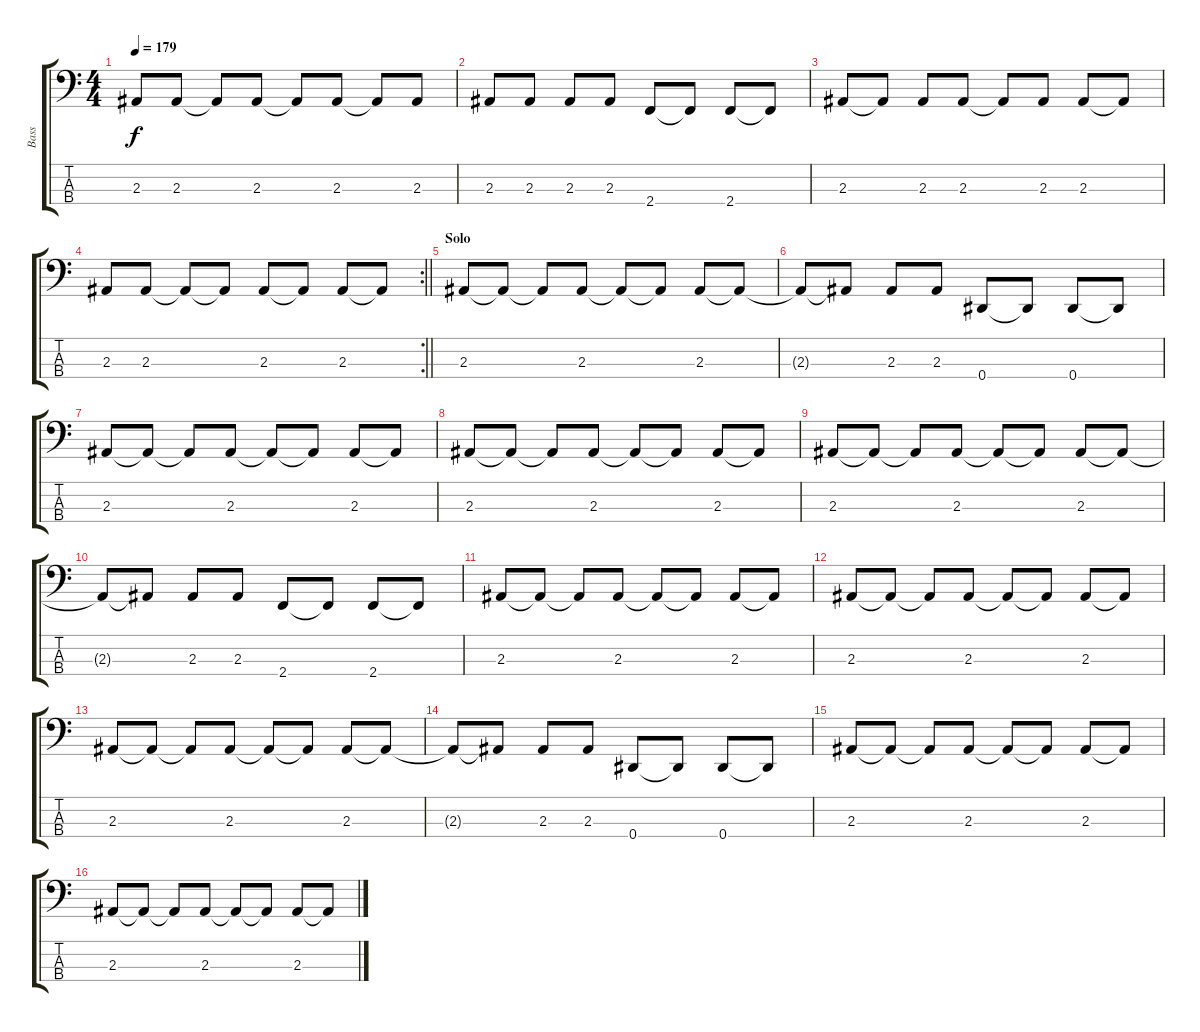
\track ("Bass" "Bass") {instrument electricbassfinger}
\staff {score tabs}
\tuning (Gb2 Db2 Ab1 Eb1) {hide}
\ts (4 4)
\tempo 179
\clef f4
\ks c
2.3.8{dy f} 2.3.8 2.3{t}.8 2.3.8 2.3{t}.8 2.3.8 2.3{t}.8 2.3.8 |
2.3.8 2.3.8 2.3.8 2.3.8 2.4.8 2.4{t}.8 2.4.8 2.4{t}.8 |
2.3.8 2.3{t}.8 2.3.8 2.3.8 2.3{t}.8 2.3.8 2.3.8 2.3{t}.8 |
\rc 2
\barLineRight lightlight
2.3.8 2.3.8 2.3{t}.8 2.3{t}.8 2.3.8 2.3{t}.8 2.3.8 2.3{t}.8 |
\section ("" "Solo")
2.3.8 2.3{t}.8 2.3{t}.8 2.3.8 2.3{t}.8 2.3{t}.8 2.3.8 2.3{t}.8 |
2.3{t}.8 2.3{t}.8 2.3.8 2.3.8 0.4.8 0.4{t}.8 0.4.8 0.4{t}.8 |
2.3.8 2.3{t}.8 2.3{t}.8 2.3.8 2.3{t}.8 2.3{t}.8 2.3.8 2.3{t}.8 |
2.3.8 2.3{t}.8 2.3{t}.8 2.3.8 2.3{t}.8 2.3{t}.8 2.3.8 2.3{t}.8 |
2.3.8 2.3{t}.8 2.3{t}.8 2.3.8 2.3{t}.8 2.3{t}.8 2.3.8 2.3{t}.8 |
2.3{t}.8 2.3{t}.8 2.3.8 2.3.8 2.4.8 2.4{t}.8 2.4.8 2.4{t}.8 |
2.3.8 2.3{t}.8 2.3{t}.8 2.3.8 2.3{t}.8 2.3{t}.8 2.3.8 2.3{t}.8 |
2.3.8 2.3{t}.8 2.3{t}.8 2.3.8 2.3{t}.8 2.3{t}.8 2.3.8 2.3{t}.8 |
2.3.8 2.3{t}.8 2.3{t}.8 2.3.8 2.3{t}.8 2.3{t}.8 2.3.8 2.3{t}.8 |
2.3{t}.8 2.3{t}.8 2.3.8 2.3.8 0.4.8 0.4{t}.8 0.4.8 0.4{t}.8 |
2.3.8 2.3{t}.8 2.3{t}.8 2.3.8 2.3{t}.8 2.3{t}.8 2.3.8 2.3{t}.8 |
2.3.8 2.3{t}.8 2.3{t}.8 2.3.8 2.3{t}.8 2.3{t}.8 2.3.8 2.3{t}.8
